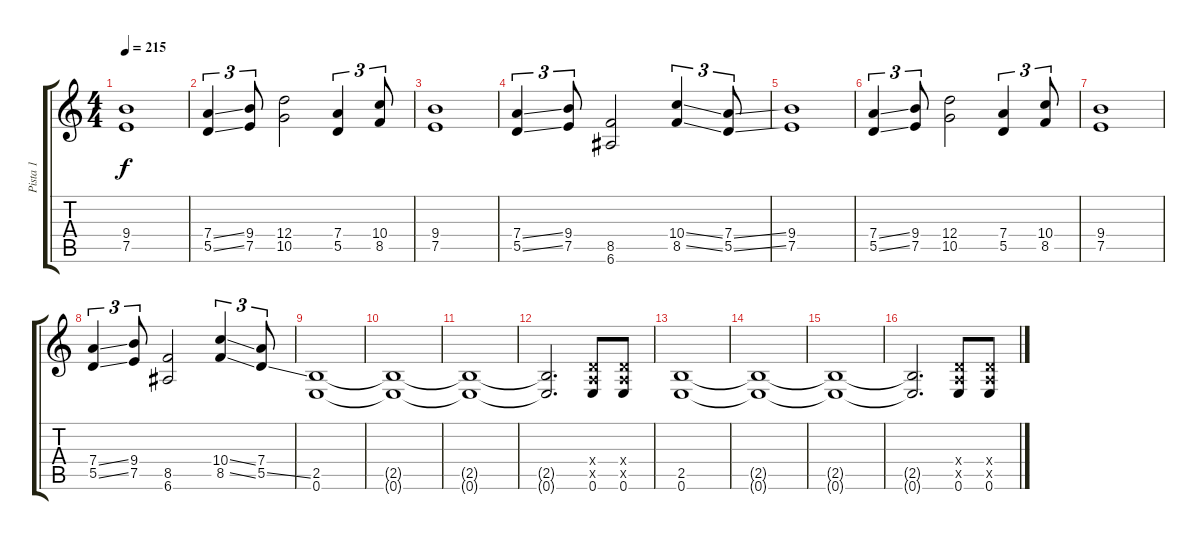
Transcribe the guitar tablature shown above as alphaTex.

\track ("Pista 1" "Pista 1") {instrument distortionguitar}
\staff {score tabs}
\tuning (E4 B3 G3 D3 A2 E2) {hide}
\ts (4 4)
\tempo 215
\clef g2
\ks c
(9.4 7.5).1{dy f} |
(7.4{ss} 5.5{ss}).4{tu (3 2)} (9.4 7.5).8{tu (3 2)} (12.4 10.5).2 (7.4 5.5).4{tu (3 2)} (10.4 8.5).8{tu (3 2)} |
(9.4 7.5).1 |
(7.4{ss} 5.5{ss}).4{tu (3 2)} (9.4 7.5).8{tu (3 2)} (8.5 6.6).2 (10.4{ss} 8.5{ss}).4{tu (3 2)} (7.4{ss} 5.5{ss}).8{tu (3 2)} |
(9.4 7.5).1 |
(7.4{ss} 5.5{ss}).4{tu (3 2)} (9.4 7.5).8{tu (3 2)} (12.4 10.5).2 (7.4 5.5).4{tu (3 2)} (10.4 8.5).8{tu (3 2)} |
(9.4 7.5).1 |
(7.4{ss} 5.5{ss}).4{tu (3 2)} (9.4 7.5).8{tu (3 2)} (8.5 6.6).2 (10.4{ss} 8.5{ss}).4{tu (3 2)} (7.4 5.5{ss}).8{tu (3 2)} |
(2.5 0.6).1 |
(2.5{t} 0.6{t}).1 |
(2.5{t} 0.6{t}).1 |
(2.5{t} 0.6{t}).2{d} (0.4{x} 0.5{x} 0.6).8 (0.4{x} 0.5{x} 0.6).8 |
(2.5 0.6).1 |
(2.5{t} 0.6{t}).1 |
(2.5{t} 0.6{t}).1 |
(2.5{t} 0.6{t}).2{d} (0.4{x} 0.5{x} 0.6).8 (0.4{x} 0.5{x} 0.6).8
